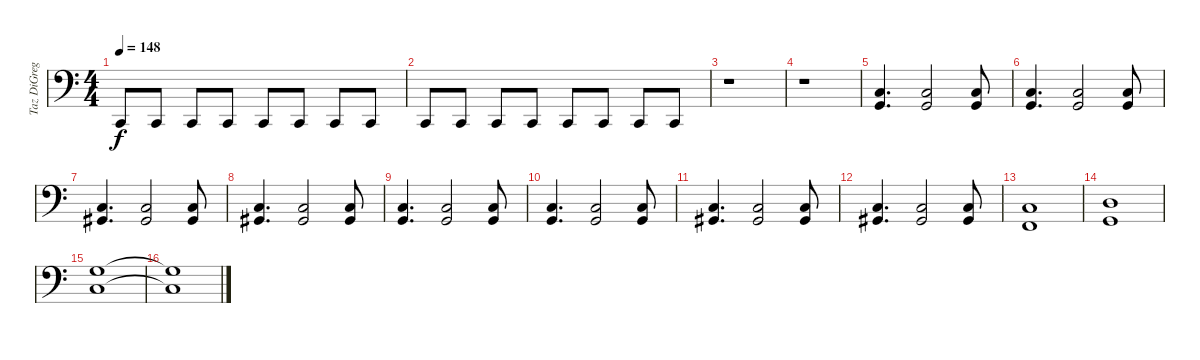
\track ("Taz DiGregorio keyboards Lh" "Taz DiGreg") {instrument acousticgrandpiano}
\staff {score}
\tuning (G2 D2 A1 E1) {hide}
\ts (4 4)
\tempo 148
\clef f4
\ks c
3.3.8{dy f} 3.3.8 3.3.8 3.3.8 3.3.8 3.3.8 3.3.8 3.3.8 |
3.3.8 3.3.8 3.3.8 3.3.8 3.3.8 3.3.8 3.3.8 3.3.8 |
r.1 |
r.1 |
(5.1 5.2).4{d volume 7} (5.1 5.2).2 (5.1 5.2).8 |
(5.1 5.2).4{d} (5.1 5.2).2 (5.1 5.2).8 |
(5.1 6.2).4{d} (5.1 6.2).2 (5.1 6.2).8 |
(5.1 6.2).4{d} (5.1 6.2).2 (5.1 6.2).8 |
(5.1 5.2).4{d} (5.1 5.2).2 (5.1 5.2).8 |
(5.1 5.2).4{d} (5.1 5.2).2 (5.1 5.2).8 |
(5.1 6.2).4{d} (5.1 6.2).2 (5.1 6.2).8 |
(5.1 6.2).4{d} (5.1 6.2).2 (5.1 6.2).8 |
(3.2 15.3).1{volume 9 instrument electricpiano1} |
(0.1 12.2).1 |
(5.1 17.2).1 |
(5.1{t} 17.2{t}).1
